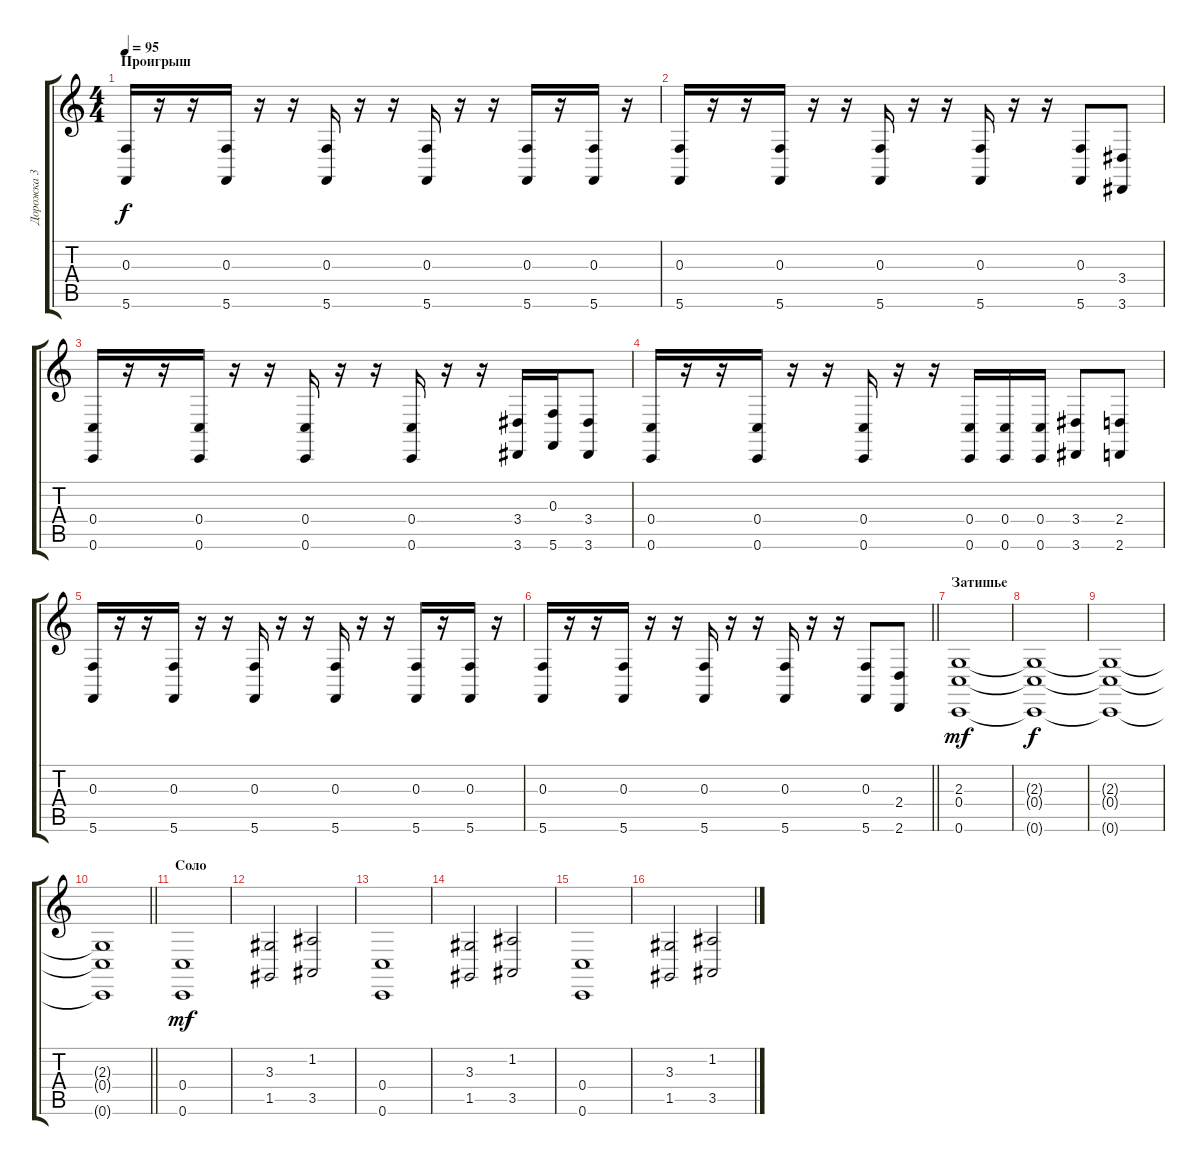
\track ("Дорожка 3" "Дорожка 3") {instrument stringensemble1}
\staff {score tabs}
\tuning (D4 A3 F3 C3 G2 C2) {hide}
\ts (4 4)
\section ("" "Проигрыш")
\tempo 95
\clef g2
\ks c
(0.3 5.6).16{dy f} r.16 r.16 (0.3 5.6).16 r.16 r.16 (0.3 5.6).16 r.16 r.16 (0.3 5.6).16 r.16 r.16 (0.3 5.6).16 r.16 (0.3 5.6).16 r.16 |
(0.3 5.6).16 r.16 r.16 (0.3 5.6).16 r.16 r.16 (0.3 5.6).16 r.16 r.16 (0.3 5.6).16 r.16 r.16 (0.3 5.6).8 (3.4 3.6).8 |
(0.4 0.6).16 r.16 r.16 (0.4 0.6).16 r.16 r.16 (0.4 0.6).16 r.16 r.16 (0.4 0.6).16 r.16 r.16 (3.4 3.6).16 (0.3 5.6).16 (3.4 3.6).8 |
(0.4 0.6).16 r.16 r.16 (0.4 0.6).16 r.16 r.16 (0.4 0.6).16 r.16 r.16 (0.4 0.6).16 (0.4 0.6).16 (0.4 0.6).16 (3.4 3.6).8 (2.4 2.6).8 |
(0.3 5.6).16 r.16 r.16 (0.3 5.6).16 r.16 r.16 (0.3 5.6).16 r.16 r.16 (0.3 5.6).16 r.16 r.16 (0.3 5.6).16 r.16 (0.3 5.6).16 r.16 |
\barLineRight lightlight
(0.3 5.6).16 r.16 r.16 (0.3 5.6).16 r.16 r.16 (0.3 5.6).16 r.16 r.16 (0.3 5.6).16 r.16 r.16 (0.3 5.6).8 (2.4 2.6).8 |
\section ("" "Затишье")
(2.3 0.4 0.6).1{dy mf volume 9} |
(2.3{t} 0.4{t} 0.6{t}).1{dy f} |
(2.3{t} 0.4{t} 0.6{t}).1 |
\barLineRight lightlight
(2.3{t} 0.4{t} 0.6{t}).1 |
\section ("" "Соло")
(0.4 0.6).1{dy mf} |
(3.3 1.5).2 (1.2 3.5).2 |
(0.4 0.6).1 |
(3.3 1.5).2 (1.2 3.5).2 |
(0.4 0.6).1 |
(3.3 1.5).2 (1.2 3.5).2
